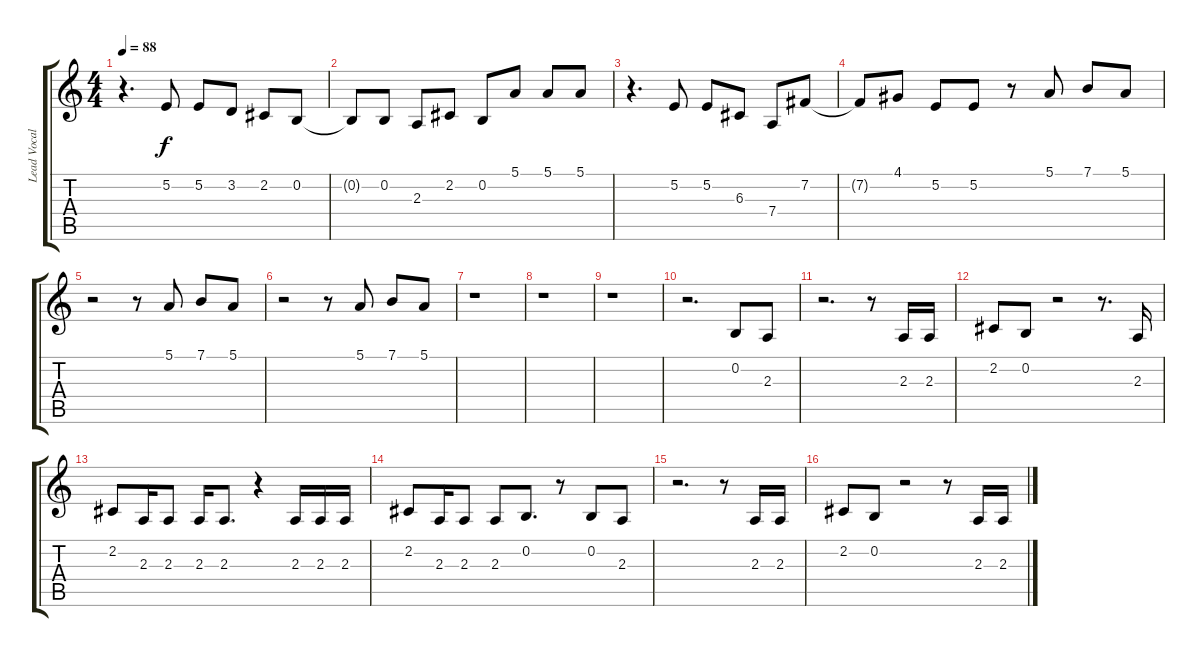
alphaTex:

\track ("Lead Vocals" "Lead Vocal") {instrument trombone}
\staff {score tabs}
\tuning (E4 B3 G3 D3 A2 E2) {hide}
\ts (4 4)
\tempo 88
\clef g2
\ks c
r.4{d dy f} 5.2.8 5.2.8 3.2.8 2.2.8 0.2.8 |
0.2{t}.8 0.2.8 2.3.8 2.2.8 0.2.8 5.1.8 5.1.8 5.1.8 |
r.4{d} 5.2.8 5.2.8 6.3.8 7.4.8 7.2.8 |
7.2{t}.8 4.1.8 5.2.8 5.2.8 r.8 5.1.8 7.1.8 5.1.8 |
r.2 r.8 5.1.8 7.1.8 5.1.8 |
r.2 r.8 5.1.8 7.1.8 5.1.8 |
r.1 |
r.1 |
r.1 |
r.2{d} 0.2.8{volume 11} 2.3.8 |
r.2{d} r.8 2.3.16 2.3.16 |
2.2.8 0.2.8 r.2 r.8{d} 2.3.16 |
2.2.8 2.3.16 2.3.8 2.3.16 2.3.8{d} r.4 2.3.16 2.3.16 2.3.16 |
2.2.8 2.3.16 2.3.8 2.3.8 0.2.8{d} r.8 0.2.8 2.3.8 |
r.2{d} r.8 2.3.16 2.3.16 |
2.2.8 0.2.8 r.2 r.8 2.3.16 2.3.16
